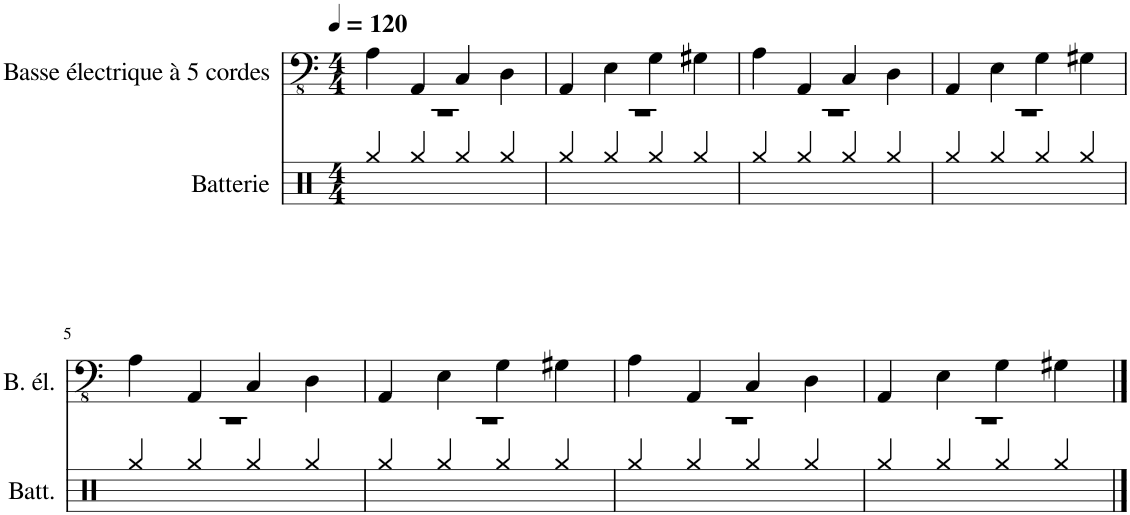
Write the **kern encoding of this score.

**kern	**kern
*part2	*part1
*staff2	*staff1
*I"Batterie	*I"Basse électrique à 5 cordes
*I'Batt.	*I'B. él.
*clefX	*clefFv4
*k[]	*k[]
*M4/4	*M4/4
*MM120	*MM120
=1	=1
*^	*
1r	4Rgg/	4AA\
.	4Rgg/	4AAA/
.	4Rgg/	4CC/
.	4Rgg/	4DD\
=2	=2	=2
1r	4Rgg/	4AAA/
.	4Rgg/	4EE\
.	4Rgg/	4GG\
.	4Rgg/	4GG#X\
=3	=3	=3
1r	4Rgg/	4AA\
.	4Rgg/	4AAA/
.	4Rgg/	4CC/
.	4Rgg/	4DD\
=4	=4	=4
1r	4Rgg/	4AAA/
.	4Rgg/	4EE\
.	4Rgg/	4GG\
.	4Rgg/	4GG#X\
!!LO:LB:g=z
=5	=5	=5
1r	4Rgg/	4AA\
.	4Rgg/	4AAA/
.	4Rgg/	4CC/
.	4Rgg/	4DD\
=6	=6	=6
1r	4Rgg/	4AAA/
.	4Rgg/	4EE\
.	4Rgg/	4GG\
.	4Rgg/	4GG#X\
=7	=7	=7
1r	4Rgg/	4AA\
.	4Rgg/	4AAA/
.	4Rgg/	4CC/
.	4Rgg/	4DD\
=8	=8	=8
1r	4Rgg/	4AAA/
.	4Rgg/	4EE\
.	4Rgg/	4GG\
.	4Rgg/	4GG#X\
*v	*v	*
==	==
*-	*-
